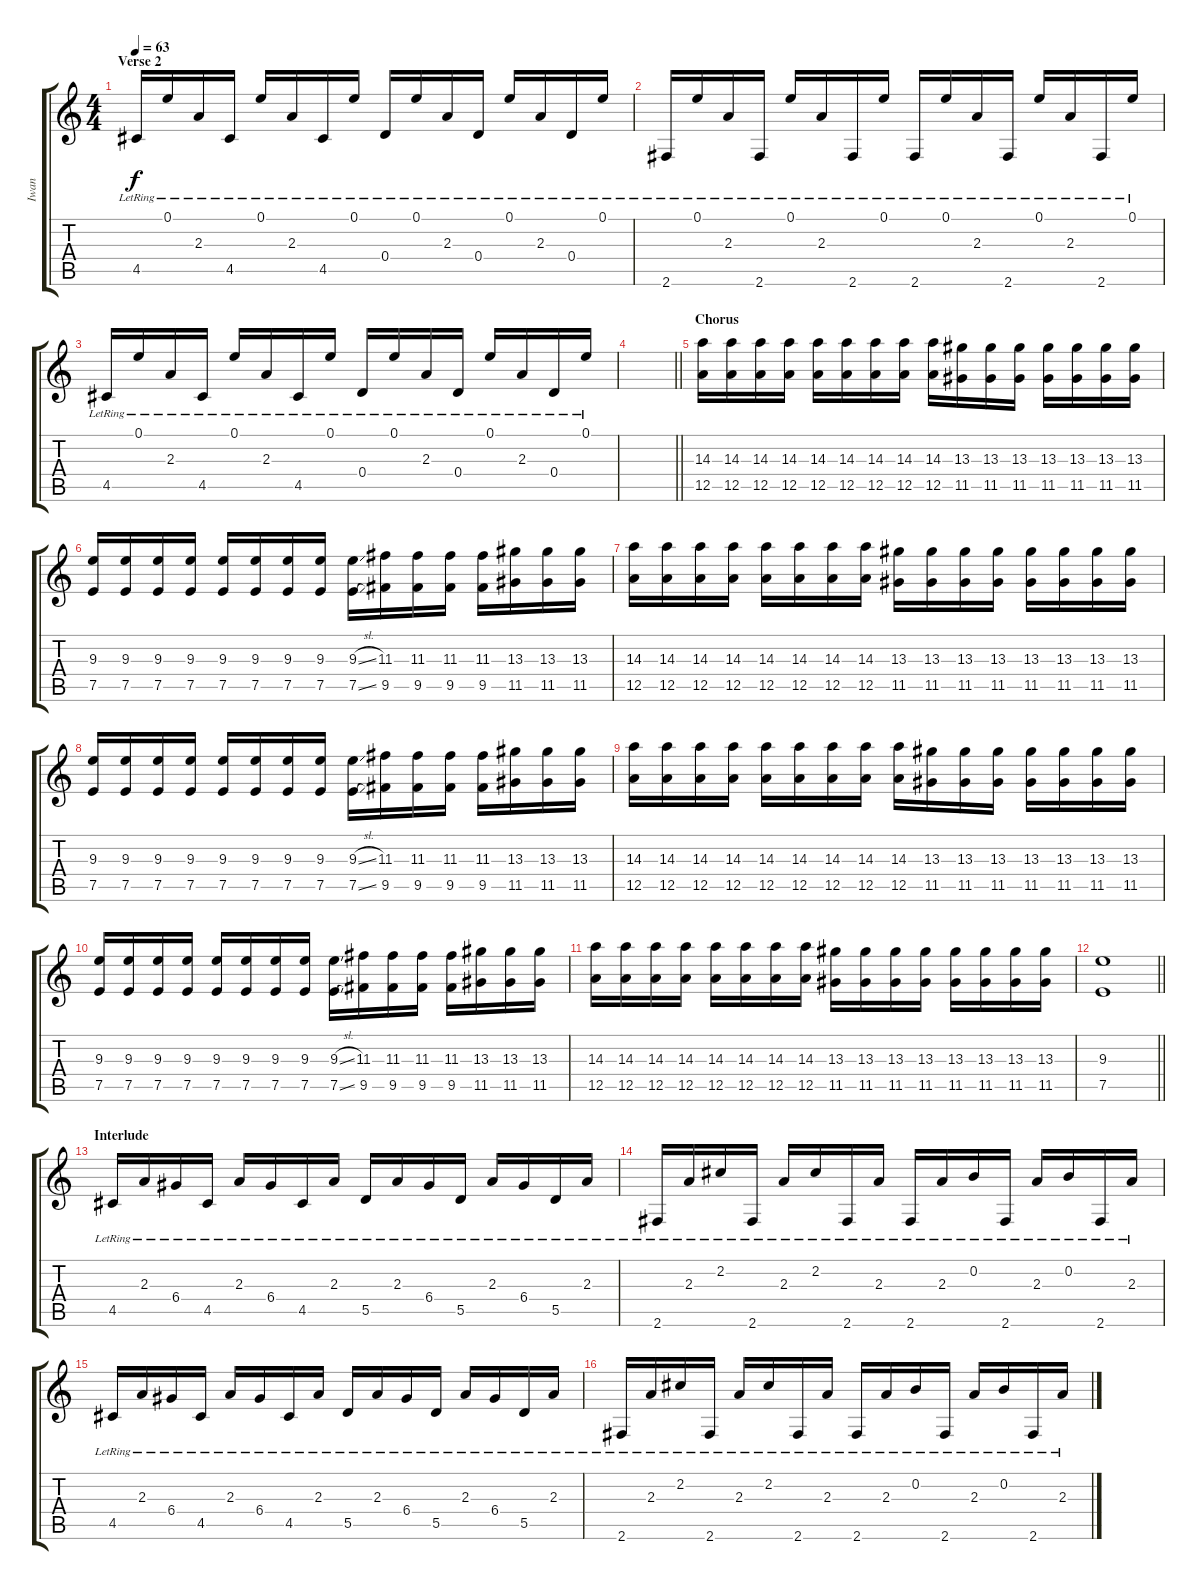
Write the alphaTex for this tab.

\track ("Iwan" "Iwan") {instrument overdrivenguitar}
\staff {score tabs}
\tuning (E4 B3 G3 D3 A2 E2) {hide}
\ts (4 4)
\section ("" "Verse 2")
\tempo 63
\clef g2
\ks c
4.5{lr}.16{dy f} 0.1{lr}.16 2.3{lr}.16 4.5{lr}.16 0.1{lr}.16 2.3{lr}.16 4.5{lr}.16 0.1{lr}.16 0.4{lr}.16 0.1{lr}.16 2.3{lr}.16 0.4{lr}.16 0.1{lr}.16 2.3{lr}.16 0.4{lr}.16 0.1{lr}.16 |
2.6{lr}.16 0.1{lr}.16 2.3{lr}.16 2.6{lr}.16 0.1{lr}.16 2.3{lr}.16 2.6{lr}.16 0.1{lr}.16 2.6{lr}.16 0.1{lr}.16 2.3{lr}.16 2.6{lr}.16 0.1{lr}.16 2.3{lr}.16 2.6{lr}.16 0.1{lr}.16 |
4.5{lr}.16 0.1{lr}.16 2.3{lr}.16 4.5{lr}.16 0.1{lr}.16 2.3{lr}.16 4.5{lr}.16 0.1{lr}.16 0.4{lr}.16 0.1{lr}.16 2.3{lr}.16 0.4{lr}.16 0.1{lr}.16 2.3{lr}.16 0.4{lr}.16 0.1{lr}.16 |
\barLineRight lightlight
|
\section ("" "Chorus")
(14.3 12.5).16{volume 12 instrument overdrivenguitar} (14.3 12.5).16 (14.3 12.5).16 (14.3 12.5).16 (14.3 12.5).16 (14.3 12.5).16 (14.3 12.5).16 (14.3 12.5).16 (14.3 12.5).16 (13.3 11.5).16 (13.3 11.5).16 (13.3 11.5).16 (13.3 11.5).16 (13.3 11.5).16 (13.3 11.5).16 (13.3 11.5).16 |
(9.3 7.5).16 (9.3 7.5).16 (9.3 7.5).16 (9.3 7.5).16 (9.3 7.5).16 (9.3 7.5).16 (9.3 7.5).16 (9.3 7.5).16 (9.3{sl} 7.5{sl}).16 (11.3 9.5).16 (11.3 9.5).16 (11.3 9.5).16 (11.3 9.5).16 (13.3 11.5).16 (13.3 11.5).16 (13.3 11.5).16 |
(14.3 12.5).16 (14.3 12.5).16 (14.3 12.5).16 (14.3 12.5).16 (14.3 12.5).16 (14.3 12.5).16 (14.3 12.5).16 (14.3 12.5).16 (13.3 11.5).16 (13.3 11.5).16 (13.3 11.5).16 (13.3 11.5).16 (13.3 11.5).16 (13.3 11.5).16 (13.3 11.5).16 (13.3 11.5).16 |
(9.3 7.5).16 (9.3 7.5).16 (9.3 7.5).16 (9.3 7.5).16 (9.3 7.5).16 (9.3 7.5).16 (9.3 7.5).16 (9.3 7.5).16 (9.3{sl} 7.5{sl}).16 (11.3 9.5).16 (11.3 9.5).16 (11.3 9.5).16 (11.3 9.5).16 (13.3 11.5).16 (13.3 11.5).16 (13.3 11.5).16 |
(14.3 12.5).16 (14.3 12.5).16 (14.3 12.5).16 (14.3 12.5).16 (14.3 12.5).16 (14.3 12.5).16 (14.3 12.5).16 (14.3 12.5).16 (14.3 12.5).16 (13.3 11.5).16 (13.3 11.5).16 (13.3 11.5).16 (13.3 11.5).16 (13.3 11.5).16 (13.3 11.5).16 (13.3 11.5).16 |
(9.3 7.5).16 (9.3 7.5).16 (9.3 7.5).16 (9.3 7.5).16 (9.3 7.5).16 (9.3 7.5).16 (9.3 7.5).16 (9.3 7.5).16 (9.3{sl} 7.5{sl}).16 (11.3 9.5).16 (11.3 9.5).16 (11.3 9.5).16 (11.3 9.5).16 (13.3 11.5).16 (13.3 11.5).16 (13.3 11.5).16 |
(14.3 12.5).16 (14.3 12.5).16 (14.3 12.5).16 (14.3 12.5).16 (14.3 12.5).16 (14.3 12.5).16 (14.3 12.5).16 (14.3 12.5).16 (13.3 11.5).16 (13.3 11.5).16 (13.3 11.5).16 (13.3 11.5).16 (13.3 11.5).16 (13.3 11.5).16 (13.3 11.5).16 (13.3 11.5).16 |
\barLineRight lightlight
(9.3 7.5).1{volume 0} |
\section ("" "Interlude")
4.5{lr}.16{volume 15 instrument electricguitarjazz} 2.3{lr}.16 6.4{lr}.16 4.5{lr}.16 2.3{lr}.16 6.4{lr}.16 4.5{lr}.16 2.3{lr}.16 5.5{lr}.16 2.3{lr}.16 6.4{lr}.16 5.5{lr}.16 2.3{lr}.16 6.4{lr}.16 5.5{lr}.16 2.3{lr}.16 |
2.6{lr}.16 2.3{lr}.16 2.2{lr}.16 2.6{lr}.16 2.3{lr}.16 2.2{lr}.16 2.6{lr}.16 2.3{lr}.16 2.6{lr}.16 2.3{lr}.16 0.2{lr}.16 2.6{lr}.16 2.3{lr}.16 0.2{lr}.16 2.6{lr}.16 2.3{lr}.16 |
4.5{lr}.16 2.3{lr}.16 6.4{lr}.16 4.5{lr}.16 2.3{lr}.16 6.4{lr}.16 4.5{lr}.16 2.3{lr}.16 5.5{lr}.16 2.3{lr}.16 6.4{lr}.16 5.5{lr}.16 2.3{lr}.16 6.4{lr}.16 5.5{lr}.16 2.3{lr}.16 |
2.6{lr}.16 2.3{lr}.16 2.2{lr}.16 2.6{lr}.16 2.3{lr}.16 2.2{lr}.16 2.6{lr}.16 2.3{lr}.16 2.6{lr}.16 2.3{lr}.16 0.2{lr}.16 2.6{lr}.16 2.3{lr}.16 0.2{lr}.16 2.6{lr}.16 2.3{lr}.16
